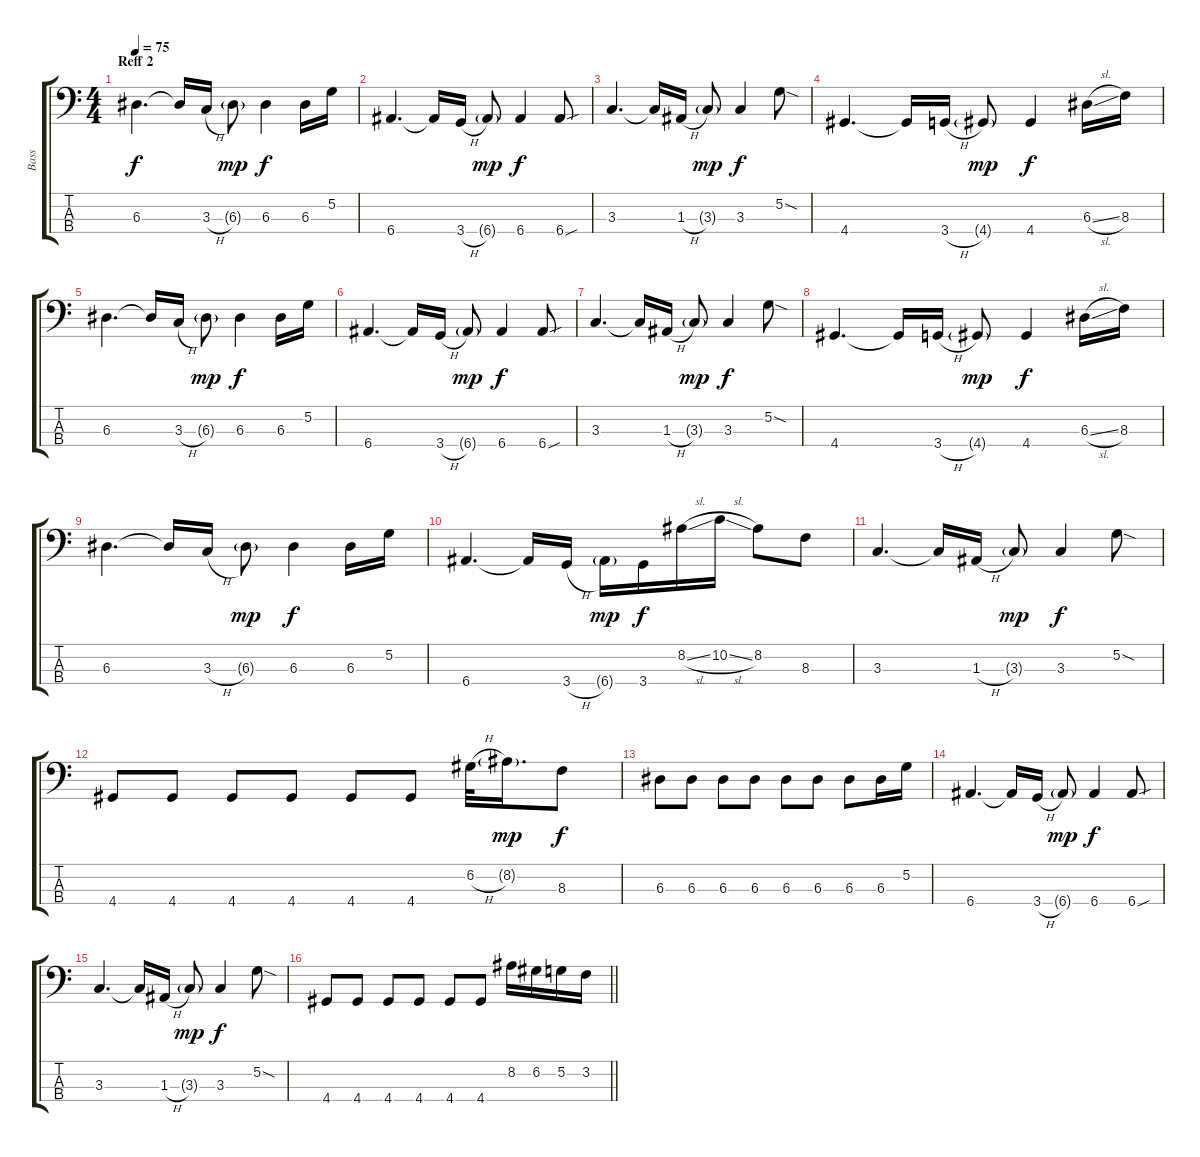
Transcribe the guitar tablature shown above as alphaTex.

\track ("Bass" "Bass") {instrument electricbassfinger}
\staff {score tabs}
\tuning (G2 D2 A1 E1) {hide}
\ts (4 4)
\section ("" "Reff 2")
\tempo 75
\clef f4
\ks c
6.3.4{d dy f} 6.3{t}.16 3.3{h}.16 6.3{g}.8{dy mp} 6.3.4{dy f} 6.3.16 5.2.16 |
6.4.4{d} 6.4{t}.16 3.4{h}.16 6.4{g}.8{dy mp} 6.4.4{dy f} 6.4{sou}.8 |
3.3.4{d} 3.3{t}.16 1.3{h}.16 3.3{g}.8{dy mp} 3.3.4{dy f} 5.2{sod}.8 |
4.4.4{d} 4.4{t}.16 3.4{h}.16 4.4{g}.8{dy mp} 4.4.4{dy f} 6.3{sl}.16 8.3.16 |
6.3.4{d} 6.3{t}.16 3.3{h}.16 6.3{g}.8{dy mp} 6.3.4{dy f} 6.3.16 5.2.16 |
6.4.4{d} 6.4{t}.16 3.4{h}.16 6.4{g}.8{dy mp} 6.4.4{dy f} 6.4{sou}.8 |
3.3.4{d} 3.3{t}.16 1.3{h}.16 3.3{g}.8{dy mp} 3.3.4{dy f} 5.2{sod}.8 |
4.4.4{d} 4.4{t}.16 3.4{h}.16 4.4{g}.8{dy mp} 4.4.4{dy f} 6.3{sl}.16 8.3.16 |
6.3.4{d} 6.3{t}.16 3.3{h}.16 6.3{g}.8{dy mp} 6.3.4{dy f} 6.3.16 5.2.16 |
6.4.4{d} 6.4{t}.16 3.4{h}.16 6.4{g}.16{dy mp} 3.4.16{dy f} 8.2{sl}.16 10.2{sl}.16 8.2.8 8.3.8 |
3.3.4{d} 3.3{t}.16 1.3{h}.16 3.3{g}.8{dy mp} 3.3.4{dy f} 5.2{sod}.8 |
4.4.8 4.4.8 4.4.8 4.4.8 4.4.8 4.4.8 6.2{h}.32 8.2{g}.16{d dy mp} 8.3.8{dy f} |
6.3.8 6.3.8 6.3.8 6.3.8 6.3.8 6.3.8 6.3.8 6.3.16 5.2.16 |
6.4.4{d} 6.4{t}.16 3.4{h}.16 6.4{g}.8{dy mp} 6.4.4{dy f} 6.4{sou}.8 |
3.3.4{d} 3.3{t}.16 1.3{h}.16 3.3{g}.8{dy mp} 3.3.4{dy f} 5.2{sod}.8 |
\barLineRight lightlight
4.4.8 4.4.8 4.4.8 4.4.8 4.4.8 4.4.8 8.2.16 6.2.16 5.2.16 3.2.16
